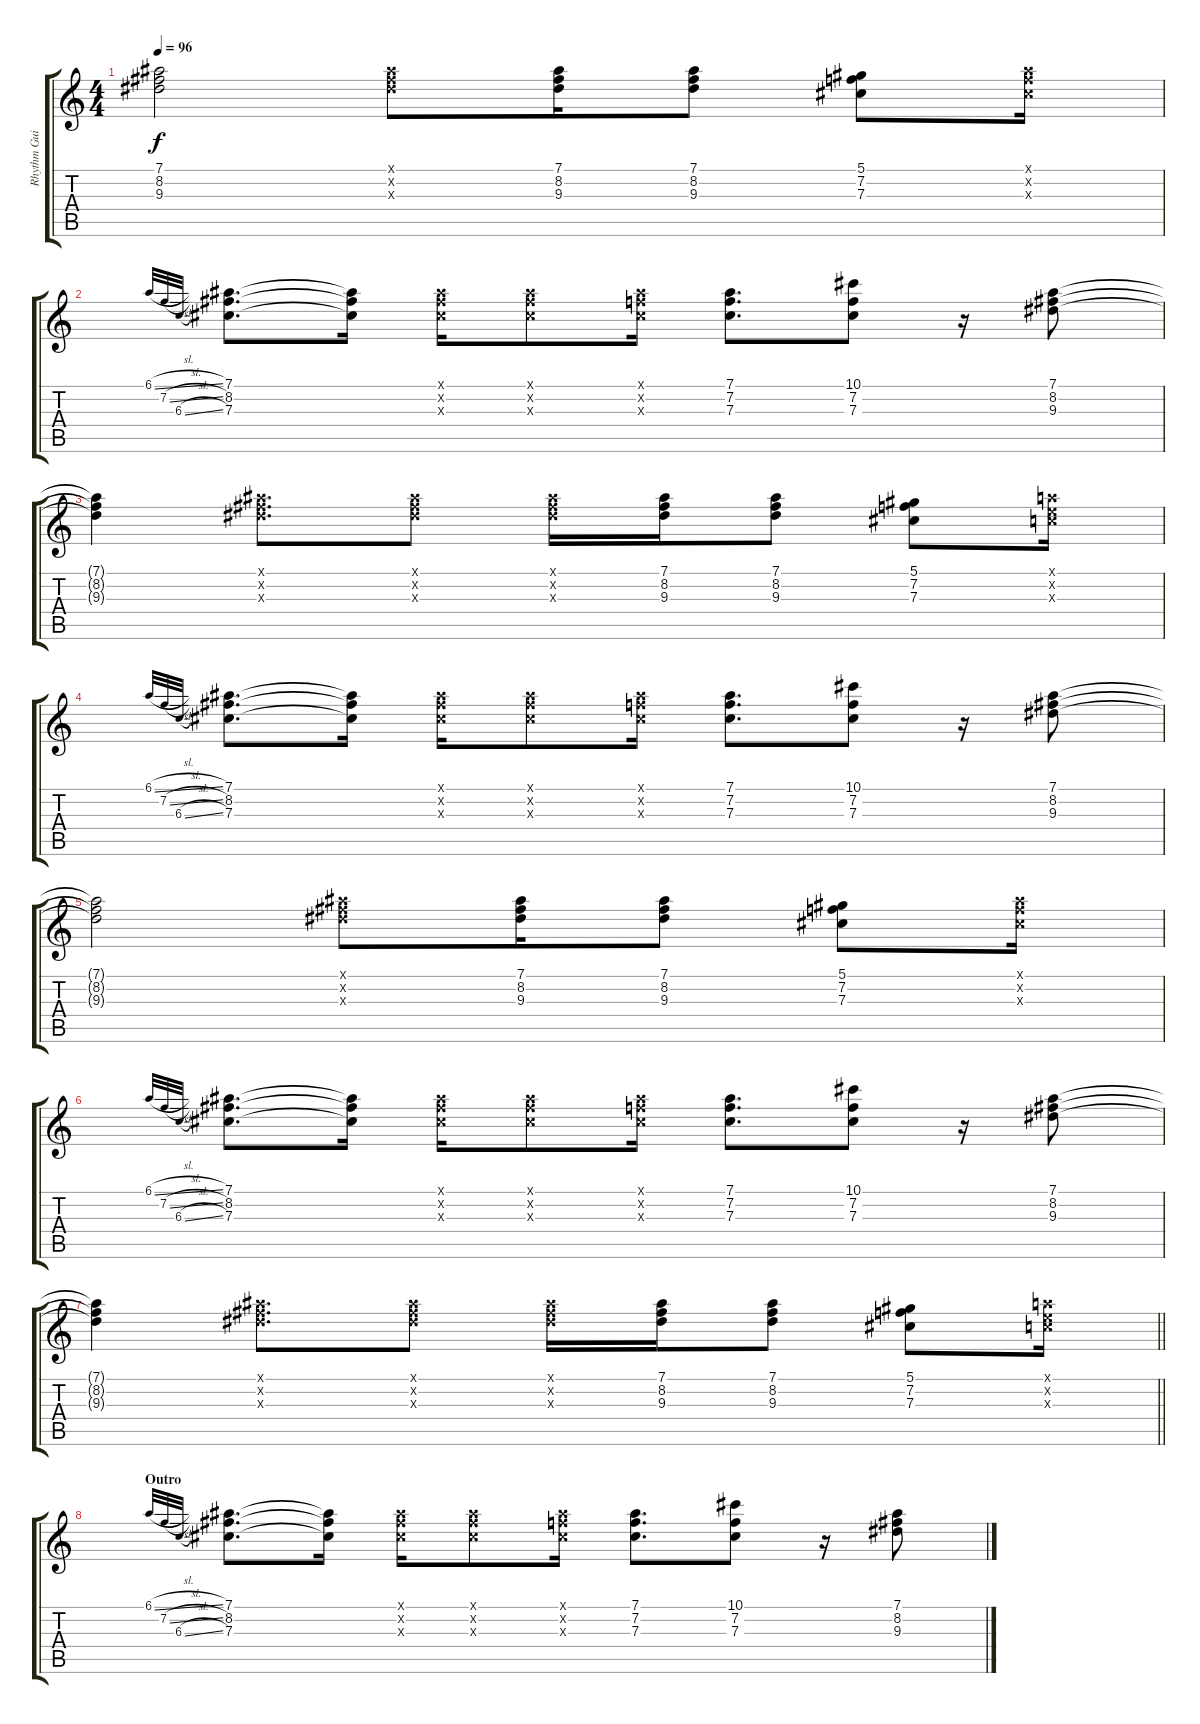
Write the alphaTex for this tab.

\track ("Rhythm Guitar" "Rhythm Gui") {instrument electricguitarjazz}
\staff {score tabs}
\tuning (Eb4 Bb3 Gb3 Db3 Ab2 Eb2) {hide}
\ts (4 4)
\tempo 96
\clef g2
\ks c
(7.1{t} 8.2{t} 9.3{t}).2{dy f} (7.1{x} 8.2{x} 9.3{x}).8 (7.1 8.2 9.3).16 (7.1 8.2 9.3).8 (5.1 7.2 7.3).8 (7.1{x} 7.2{x} 7.3{x}).16 |
6.1{sl}.32{gr onbeat} 7.2{sl}.32{gr onbeat} 6.3{sl}.32{gr onbeat} (7.1 8.2 7.3).8{d} (7.1{t} 8.2{t} 7.3{t}).16 (7.1{x} 8.2{x} 7.3{x}).16 (7.1{x} 8.2{x} 7.3{x}).8 (7.1{x} 7.2{x} 7.3{x}).16 (7.1 7.2 7.3).8{d} (10.1 7.2 7.3).8 r.16 (7.1 8.2 9.3).8 |
(7.1{t} 8.2{t} 9.3{t}).4 (7.1{x} 8.2{x} 9.3{x}).8{d} (7.1{x} 8.2{x} 9.3{x}).8 (7.1{x} 8.2{x} 9.3{x}).16 (7.1 8.2 9.3).16 (7.1 8.2 9.3).8 (5.1 7.2 7.3).8 (6.1{x} 6.2{x} 6.3{x}).16 |
6.1{sl}.32{gr onbeat} 7.2{sl}.32{gr onbeat} 6.3{sl}.32{gr onbeat} (7.1 8.2 7.3).8{d} (7.1{t} 8.2{t} 7.3{t}).16 (7.1{x} 8.2{x} 7.3{x}).16 (7.1{x} 8.2{x} 7.3{x}).8 (7.1{x} 7.2{x} 7.3{x}).16 (7.1 7.2 7.3).8{d} (10.1 7.2 7.3).8 r.16 (7.1 8.2 9.3).8 |
(7.1{t} 8.2{t} 9.3{t}).2 (7.1{x} 8.2{x} 9.3{x}).8 (7.1 8.2 9.3).16 (7.1 8.2 9.3).8 (5.1 7.2 7.3).8 (7.1{x} 7.2{x} 7.3{x}).16 |
6.1{sl}.32{gr onbeat} 7.2{sl}.32{gr onbeat} 6.3{sl}.32{gr onbeat} (7.1 8.2 7.3).8{d} (7.1{t} 8.2{t} 7.3{t}).16 (7.1{x} 8.2{x} 7.3{x}).16 (7.1{x} 8.2{x} 7.3{x}).8 (7.1{x} 7.2{x} 7.3{x}).16 (7.1 7.2 7.3).8{d} (10.1 7.2 7.3).8 r.16 (7.1 8.2 9.3).8 |
\barLineRight lightlight
(7.1{t} 8.2{t} 9.3{t}).4 (7.1{x} 8.2{x} 9.3{x}).8{d} (7.1{x} 8.2{x} 9.3{x}).8 (7.1{x} 8.2{x} 9.3{x}).16 (7.1 8.2 9.3).16 (7.1 8.2 9.3).8 (5.1 7.2 7.3).8 (6.1{x} 6.2{x} 6.3{x}).16 |
\section ("" "Outro")
6.1{sl}.32{gr onbeat} 7.2{sl}.32{gr onbeat} 6.3{sl}.32{gr onbeat} (7.1 8.2 7.3).8{d} (7.1{t} 8.2{t} 7.3{t}).16 (7.1{x} 8.2{x} 7.3{x}).16 (7.1{x} 8.2{x} 7.3{x}).8 (7.1{x} 7.2{x} 7.3{x}).16 (7.1 7.2 7.3).8{d} (10.1 7.2 7.3).8 r.16 (7.1 8.2 9.3).8
